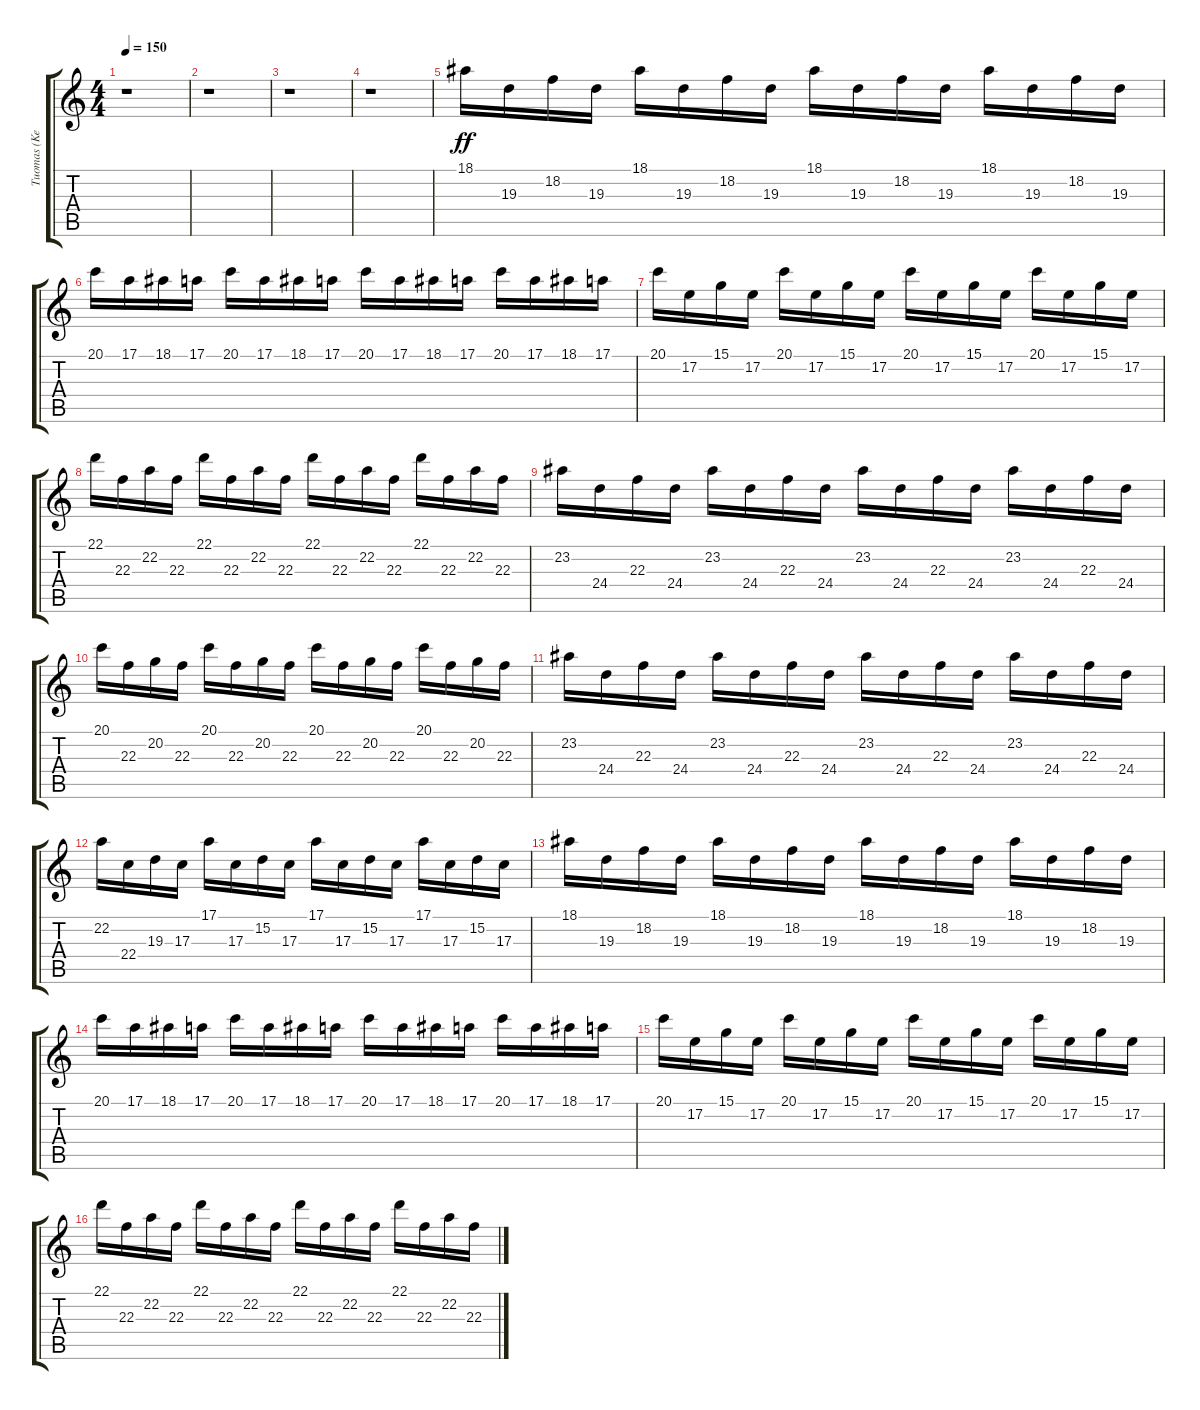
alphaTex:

\track ("Tuomas (Keyboard 2)" "Tuomas (Ke") {instrument acousticgrandpiano}
\staff {score tabs}
\tuning (E4 B3 G3 D3 A2 E2) {hide}
\ts (4 4)
\tempo 150
\clef g2
\ks c
r.1{dy f} |
r.1 |
r.1 |
r.1 |
18.1.16{dy ff instrument harpsichord} 19.3.16 18.2.16 19.3.16 18.1.16 19.3.16 18.2.16 19.3.16 18.1.16 19.3.16 18.2.16 19.3.16 18.1.16 19.3.16 18.2.16 19.3.16 |
20.1.16 17.1.16 18.1.16 17.1.16 20.1.16 17.1.16 18.1.16 17.1.16 20.1.16 17.1.16 18.1.16 17.1.16 20.1.16 17.1.16 18.1.16 17.1.16 |
20.1.16 17.2.16 15.1.16 17.2.16 20.1.16 17.2.16 15.1.16 17.2.16 20.1.16 17.2.16 15.1.16 17.2.16 20.1.16 17.2.16 15.1.16 17.2.16 |
22.1.16 22.3.16 22.2.16 22.3.16 22.1.16 22.3.16 22.2.16 22.3.16 22.1.16 22.3.16 22.2.16 22.3.16 22.1.16 22.3.16 22.2.16 22.3.16 |
23.2.16 24.4.16 22.3.16 24.4.16 23.2.16 24.4.16 22.3.16 24.4.16 23.2.16 24.4.16 22.3.16 24.4.16 23.2.16 24.4.16 22.3.16 24.4.16 |
20.1.16 22.3.16 20.2.16 22.3.16 20.1.16 22.3.16 20.2.16 22.3.16 20.1.16 22.3.16 20.2.16 22.3.16 20.1.16 22.3.16 20.2.16 22.3.16 |
23.2.16 24.4.16 22.3.16 24.4.16 23.2.16 24.4.16 22.3.16 24.4.16 23.2.16 24.4.16 22.3.16 24.4.16 23.2.16 24.4.16 22.3.16 24.4.16 |
22.2.16 22.4.16 19.3.16 17.3.16 17.1.16 17.3.16 15.2.16 17.3.16 17.1.16 17.3.16 15.2.16 17.3.16 17.1.16 17.3.16 15.2.16 17.3.16 |
18.1.16 19.3.16 18.2.16 19.3.16 18.1.16 19.3.16 18.2.16 19.3.16 18.1.16 19.3.16 18.2.16 19.3.16 18.1.16 19.3.16 18.2.16 19.3.16 |
20.1.16 17.1.16 18.1.16 17.1.16 20.1.16 17.1.16 18.1.16 17.1.16 20.1.16 17.1.16 18.1.16 17.1.16 20.1.16 17.1.16 18.1.16 17.1.16 |
20.1.16 17.2.16 15.1.16 17.2.16 20.1.16 17.2.16 15.1.16 17.2.16 20.1.16 17.2.16 15.1.16 17.2.16 20.1.16 17.2.16 15.1.16 17.2.16 |
22.1.16 22.3.16 22.2.16 22.3.16 22.1.16 22.3.16 22.2.16 22.3.16 22.1.16 22.3.16 22.2.16 22.3.16 22.1.16 22.3.16 22.2.16 22.3.16
